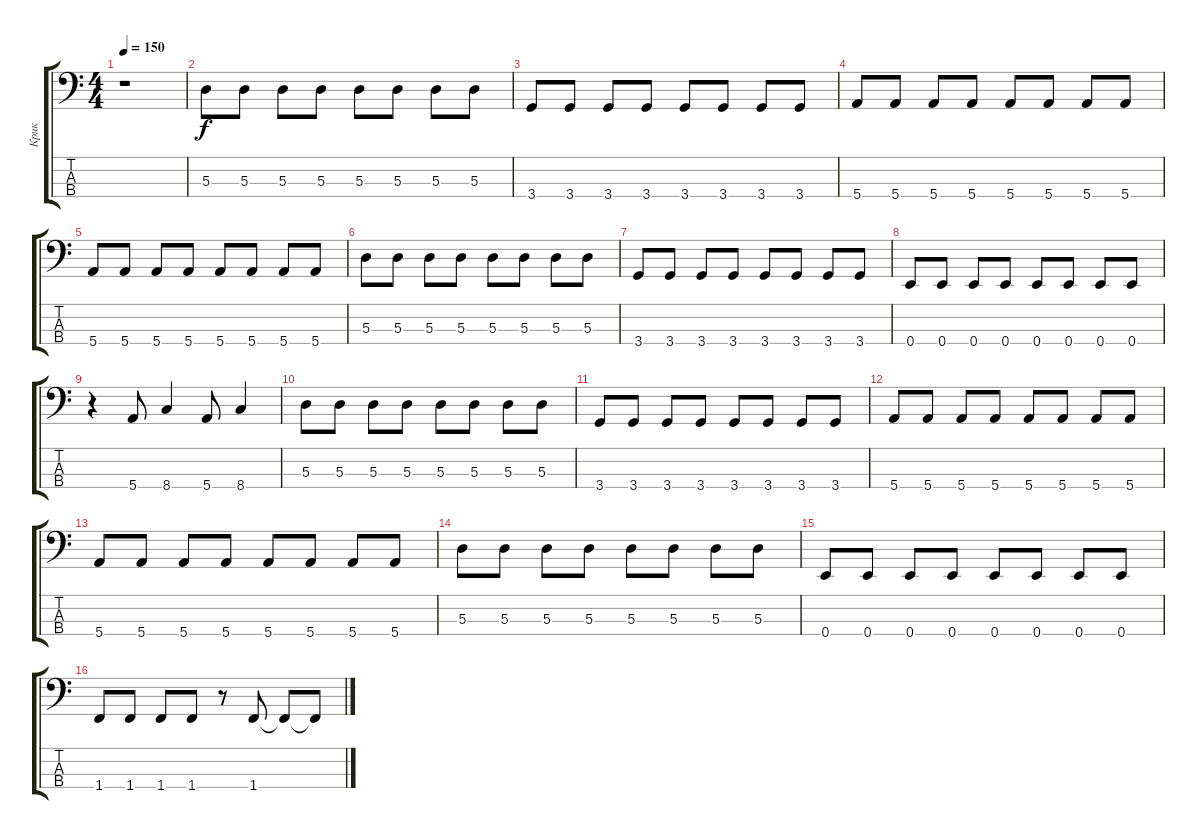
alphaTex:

\track ("Крик" "Крик") {instrument electricbassfinger}
\staff {score tabs}
\tuning (G2 D2 A1 E1) {hide}
\ts (4 4)
\section ("" "")
\tempo 150
\clef f4
\ks c
r.1{dy f} |
5.3.8 5.3.8 5.3.8 5.3.8 5.3.8 5.3.8 5.3.8 5.3.8 |
3.4.8 3.4.8 3.4.8 3.4.8 3.4.8 3.4.8 3.4.8 3.4.8 |
5.4.8 5.4.8 5.4.8 5.4.8 5.4.8 5.4.8 5.4.8 5.4.8 |
5.4.8 5.4.8 5.4.8 5.4.8 5.4.8 5.4.8 5.4.8 5.4.8 |
5.3.8 5.3.8 5.3.8 5.3.8 5.3.8 5.3.8 5.3.8 5.3.8 |
3.4.8 3.4.8 3.4.8 3.4.8 3.4.8 3.4.8 3.4.8 3.4.8 |
0.4.8 0.4.8 0.4.8 0.4.8 0.4.8 0.4.8 0.4.8 0.4.8 |
r.4 5.4.8 8.4.4 5.4.8 8.4.4 |
5.3.8 5.3.8 5.3.8 5.3.8 5.3.8 5.3.8 5.3.8 5.3.8 |
3.4.8 3.4.8 3.4.8 3.4.8 3.4.8 3.4.8 3.4.8 3.4.8 |
5.4.8 5.4.8 5.4.8 5.4.8 5.4.8 5.4.8 5.4.8 5.4.8 |
5.4.8 5.4.8 5.4.8 5.4.8 5.4.8 5.4.8 5.4.8 5.4.8 |
5.3.8 5.3.8 5.3.8 5.3.8 5.3.8 5.3.8 5.3.8 5.3.8 |
0.4.8 0.4.8 0.4.8 0.4.8 0.4.8 0.4.8 0.4.8 0.4.8 |
1.4.8 1.4.8 1.4.8 1.4.8 r.8 1.4.8 1.4{t}.8 1.4{t}.8
